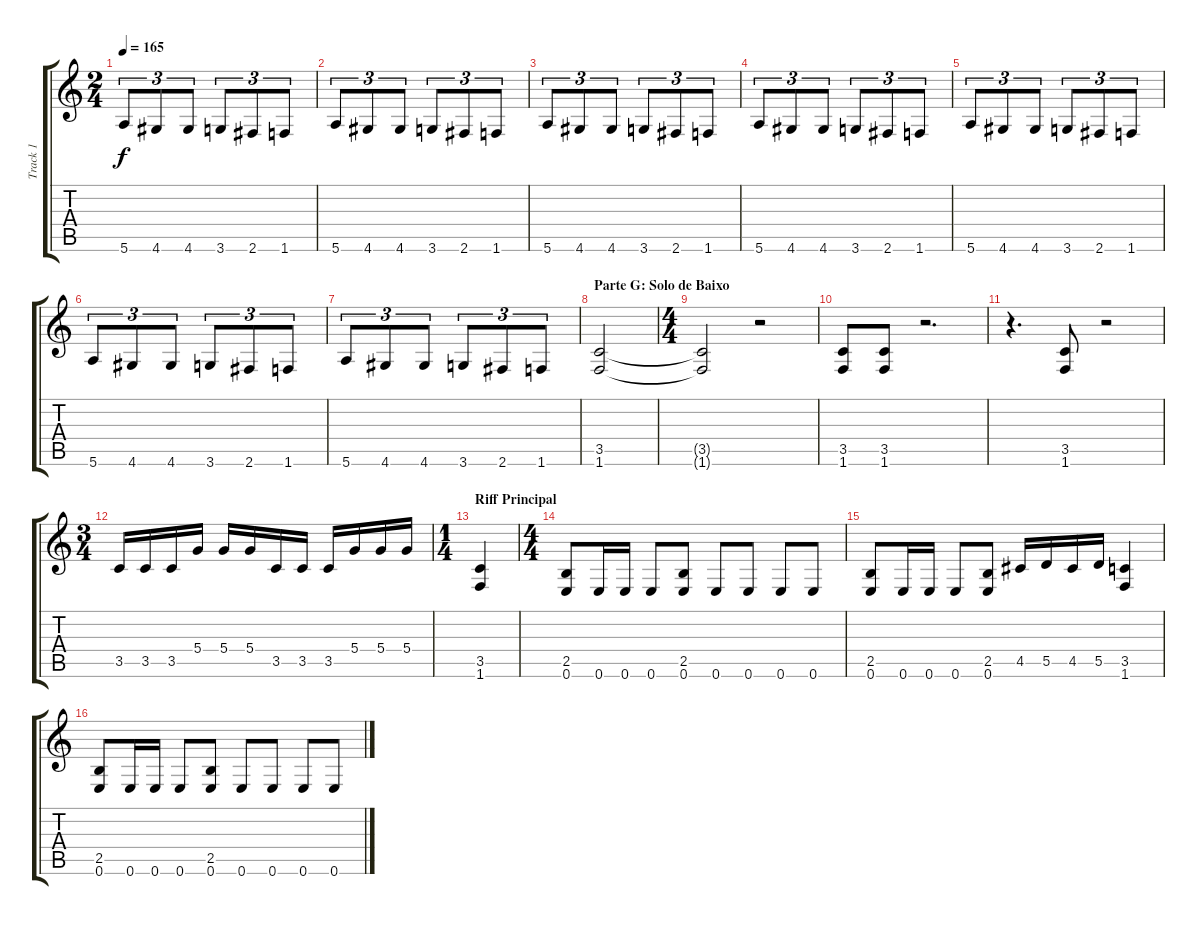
\track ("Track 1" "Track 1") {instrument distortionguitar}
\staff {score tabs}
\tuning (E4 B3 G3 D3 A2 E2) {hide}
\ts (2 4)
\tempo 165
\clef g2
\ks c
5.6.8{tu (3 2) dy f} 4.6.8{tu (3 2)} 4.6.8{tu (3 2)} 3.6.8{tu (3 2)} 2.6.8{tu (3 2)} 1.6.8{tu (3 2)} |
5.6.8{tu (3 2)} 4.6.8{tu (3 2)} 4.6.8{tu (3 2)} 3.6.8{tu (3 2)} 2.6.8{tu (3 2)} 1.6.8{tu (3 2)} |
5.6.8{tu (3 2)} 4.6.8{tu (3 2)} 4.6.8{tu (3 2)} 3.6.8{tu (3 2)} 2.6.8{tu (3 2)} 1.6.8{tu (3 2)} |
5.6.8{tu (3 2)} 4.6.8{tu (3 2)} 4.6.8{tu (3 2)} 3.6.8{tu (3 2)} 2.6.8{tu (3 2)} 1.6.8{tu (3 2)} |
5.6.8{tu (3 2)} 4.6.8{tu (3 2)} 4.6.8{tu (3 2)} 3.6.8{tu (3 2)} 2.6.8{tu (3 2)} 1.6.8{tu (3 2)} |
5.6.8{tu (3 2)} 4.6.8{tu (3 2)} 4.6.8{tu (3 2)} 3.6.8{tu (3 2)} 2.6.8{tu (3 2)} 1.6.8{tu (3 2)} |
5.6.8{tu (3 2)} 4.6.8{tu (3 2)} 4.6.8{tu (3 2)} 3.6.8{tu (3 2)} 2.6.8{tu (3 2)} 1.6.8{tu (3 2)} |
\section ("" "Parte G: Solo de Baixo")
(3.5 1.6).2 |
\ts (4 4)
(3.5{t} 1.6{t}).2 r.2 |
(3.5 1.6).8 (3.5 1.6).8 r.2{d} |
r.4{d} (3.5 1.6).8 r.2 |
\ts (3 4)
3.5.16 3.5.16 3.5.16 5.4.16 5.4.16 5.4.16 3.5.16 3.5.16 3.5.16 5.4.16 5.4.16 5.4.16 |
\ts (1 4)
\section ("" "Riff Principal")
(3.5 1.6).4 |
\ts (4 4)
(2.5 0.6).8 0.6.16 0.6.16 0.6.8 (2.5 0.6).8 0.6.8 0.6.8 0.6.8 0.6.8 |
(2.5 0.6).8 0.6.16 0.6.16 0.6.8 (2.5 0.6).8 4.5.16 5.5.16 4.5.16 5.5.16 (3.5 1.6).4 |
(2.5 0.6).8 0.6.16 0.6.16 0.6.8 (2.5 0.6).8 0.6.8 0.6.8 0.6.8 0.6.8
